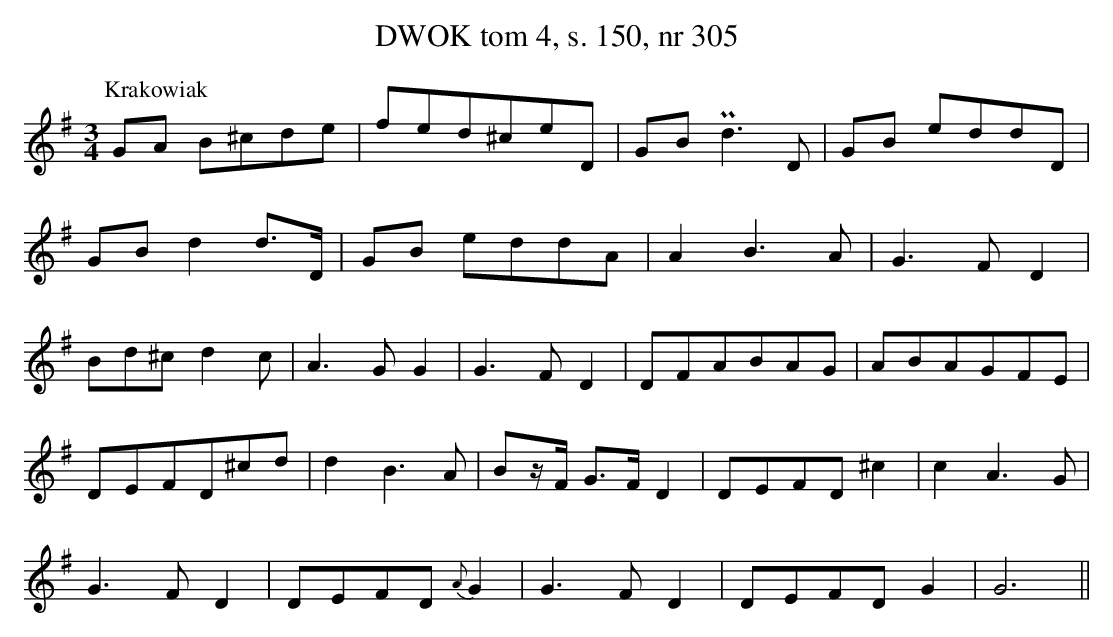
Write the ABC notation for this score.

X:1
T: DWOK tom 4, s. 150, nr 305
O od Strzelna, Kruszwicy (Stodoły)
L: 1/16
M: 3/4
K: G
P: Krakowiak
G2A2 B2^c2d2e2 | f2e2d2^c2e2D2 | G2B2Pd6D2 | G2B2 e2d2d2D2 |
G2B2 d4 d3D | G2B2 e2d2d2A2 |A4 B6 A2 | G6 F2 D4 |
B2d2^c2 d4 c2 | A6 G2G4 |G6F2 D4 | D2F2A2B2A2G2 | A2B2A2G2F2E2 |
D2E2F2D2^c2d2 |d4B6 A2 | B2zF G3F D4 | D2E2F2D2 ^c4 |c4 A6 G2 |
G6 F2 D4 | D2E2F2D2 {A}G4 |G6F2D4 | D2E2F2D2 G4|G12 ||
